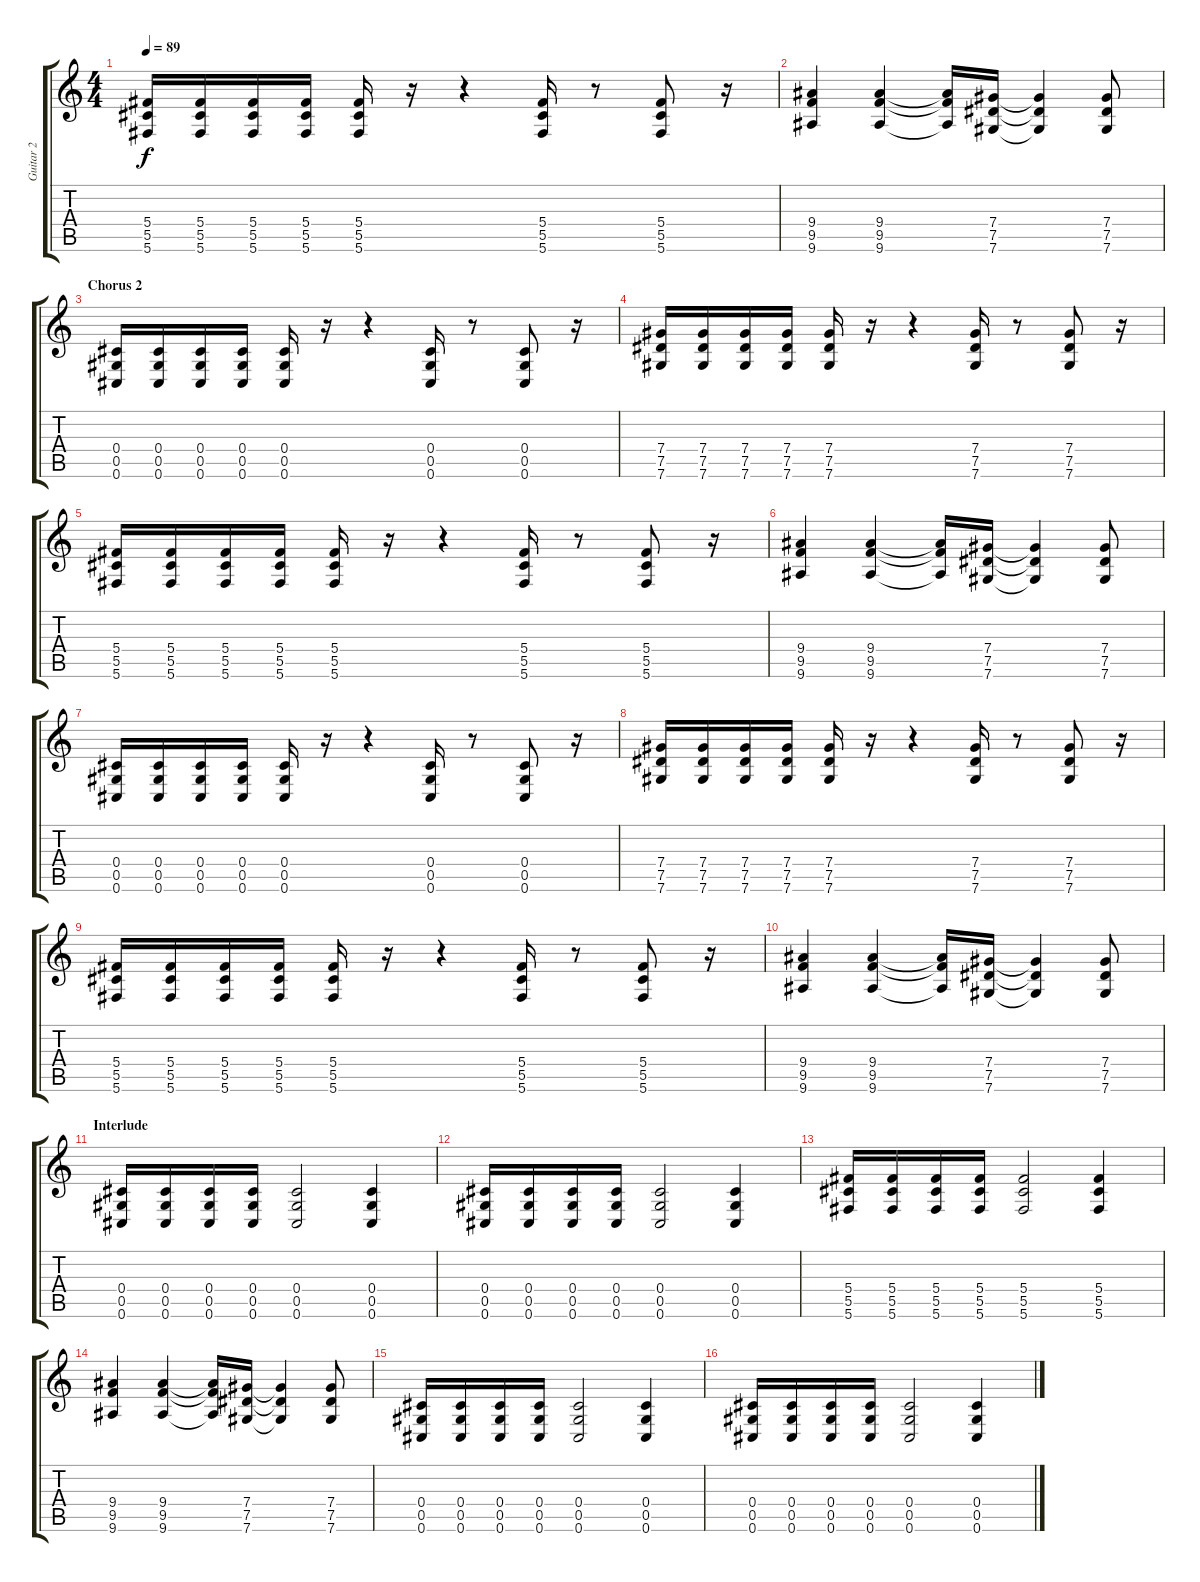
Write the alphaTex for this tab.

\track ("Guitar 2" "Guitar 2") {instrument distortionguitar}
\staff {score tabs}
\tuning (Eb4 Bb3 Gb3 Db3 Ab2 Db2) {hide}
\ts (4 4)
\tempo 89
\clef g2
\ks c
(5.4 5.5 5.6).16{dy f} (5.4 5.5 5.6).16 (5.4 5.5 5.6).16 (5.4 5.5 5.6).16 (5.4 5.5 5.6).16 r.16 r.4 (5.4 5.5 5.6).16 r.8 (5.4 5.5 5.6).8 r.16 |
(9.4 9.5 9.6).4 (9.4 9.5 9.6).4 (9.4{t} 9.5{t} 9.6{t}).16 (7.4 7.5 7.6).16 (7.4{t} 7.5{t} 7.6{t}).4 (7.4 7.5 7.6).8 |
\section ("" "Chorus 2")
(0.4 0.5 0.6).16 (0.4 0.5 0.6).16 (0.4 0.5 0.6).16 (0.4 0.5 0.6).16 (0.4 0.5 0.6).16 r.16 r.4 (0.4 0.5 0.6).16 r.8 (0.4 0.5 0.6).8 r.16 |
(7.4 7.5 7.6).16 (7.4 7.5 7.6).16 (7.4 7.5 7.6).16 (7.4 7.5 7.6).16 (7.4 7.5 7.6).16 r.16 r.4 (7.4 7.5 7.6).16 r.8 (7.4 7.5 7.6).8 r.16 |
(5.4 5.5 5.6).16 (5.4 5.5 5.6).16 (5.4 5.5 5.6).16 (5.4 5.5 5.6).16 (5.4 5.5 5.6).16 r.16 r.4 (5.4 5.5 5.6).16 r.8 (5.4 5.5 5.6).8 r.16 |
(9.4 9.5 9.6).4 (9.4 9.5 9.6).4 (9.4{t} 9.5{t} 9.6{t}).16 (7.4 7.5 7.6).16 (7.4{t} 7.5{t} 7.6{t}).4 (7.4 7.5 7.6).8 |
(0.4 0.5 0.6).16 (0.4 0.5 0.6).16 (0.4 0.5 0.6).16 (0.4 0.5 0.6).16 (0.4 0.5 0.6).16 r.16 r.4 (0.4 0.5 0.6).16 r.8 (0.4 0.5 0.6).8 r.16 |
(7.4 7.5 7.6).16 (7.4 7.5 7.6).16 (7.4 7.5 7.6).16 (7.4 7.5 7.6).16 (7.4 7.5 7.6).16 r.16 r.4 (7.4 7.5 7.6).16 r.8 (7.4 7.5 7.6).8 r.16 |
(5.4 5.5 5.6).16 (5.4 5.5 5.6).16 (5.4 5.5 5.6).16 (5.4 5.5 5.6).16 (5.4 5.5 5.6).16 r.16 r.4 (5.4 5.5 5.6).16 r.8 (5.4 5.5 5.6).8 r.16 |
(9.4 9.5 9.6).4 (9.4 9.5 9.6).4 (9.4{t} 9.5{t} 9.6{t}).16 (7.4 7.5 7.6).16 (7.4{t} 7.5{t} 7.6{t}).4 (7.4 7.5 7.6).8 |
\section ("" "Interlude")
(0.4 0.5 0.6).16{volume 8} (0.4 0.5 0.6).16 (0.4 0.5 0.6).16 (0.4 0.5 0.6).16 (0.4 0.5 0.6).2 (0.4 0.5 0.6).4 |
(0.4 0.5 0.6).16 (0.4 0.5 0.6).16 (0.4 0.5 0.6).16 (0.4 0.5 0.6).16 (0.4 0.5 0.6).2 (0.4 0.5 0.6).4 |
(5.4 5.5 5.6).16 (5.4 5.5 5.6).16 (5.4 5.5 5.6).16 (5.4 5.5 5.6).16 (5.4 5.5 5.6).2 (5.4 5.5 5.6).4 |
(9.4 9.5 9.6).4 (9.4 9.5 9.6).4 (9.4{t} 9.5{t} 9.6{t}).16 (7.4 7.5 7.6).16 (7.4{t} 7.5{t} 7.6{t}).4 (7.4 7.5 7.6).8 |
(0.4 0.5 0.6).16 (0.4 0.5 0.6).16 (0.4 0.5 0.6).16 (0.4 0.5 0.6).16 (0.4 0.5 0.6).2 (0.4 0.5 0.6).4 |
(0.4 0.5 0.6).16 (0.4 0.5 0.6).16 (0.4 0.5 0.6).16 (0.4 0.5 0.6).16 (0.4 0.5 0.6).2 (0.4 0.5 0.6).4
